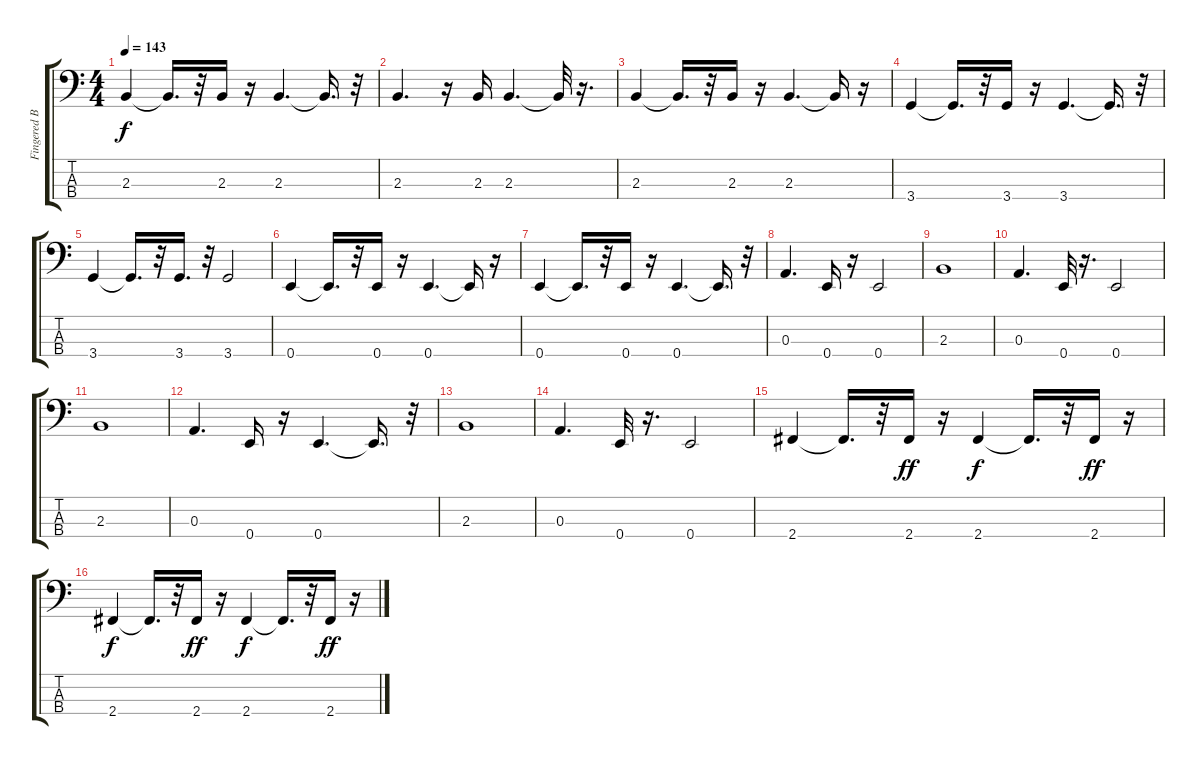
\track ("Fingered Bass       " "Fingered B") {instrument electricbassfinger}
\staff {score tabs}
\tuning (G2 D2 A1 E1) {hide}
\ts (4 4)
\tempo 143
\clef f4
\ks c
2.3.4{dy f} 2.3{t}.16{d} r.32 2.3.16 r.16 2.3.4{d} 2.3{t}.16{d} r.32 |
2.3.4{d} r.16 2.3.16 2.3.4{d} 2.3{t}.32 r.16{d} |
2.3.4 2.3{t}.16{d} r.32 2.3.16 r.16 2.3.4{d} 2.3{t}.16 r.16 |
3.4.4 3.4{t}.16{d} r.32 3.4.16 r.16 3.4.4{d} 3.4{t}.16{d} r.32 |
3.4.4 3.4{t}.16{d} r.32 3.4.16{d} r.32 3.4.2 |
0.4.4 0.4{t}.16{d} r.32 0.4.16 r.16 0.4.4{d} 0.4{t}.16 r.16 |
0.4.4 0.4{t}.16{d} r.32 0.4.16 r.16 0.4.4{d} 0.4{t}.16{d} r.32 |
0.3.4{d} 0.4.16 r.16 0.4.2 |
2.3.1 |
0.3.4{d} 0.4.32 r.16{d} 0.4.2 |
2.3.1 |
0.3.4{d} 0.4.16 r.16 0.4.4{d} 0.4{t}.16{d} r.32 |
2.3.1 |
0.3.4{d} 0.4.32 r.16{d} 0.4.2 |
2.4.4 2.4{t}.16{d} r.32 2.4.16{dy ff} r.16 2.4.4{dy f} 2.4{t}.16{d} r.32 2.4.16{dy ff} r.16 |
2.4.4{dy f} 2.4{t}.16{d} r.32 2.4.16{dy ff} r.16 2.4.4{dy f} 2.4{t}.16{d} r.32 2.4.16{dy ff} r.16
